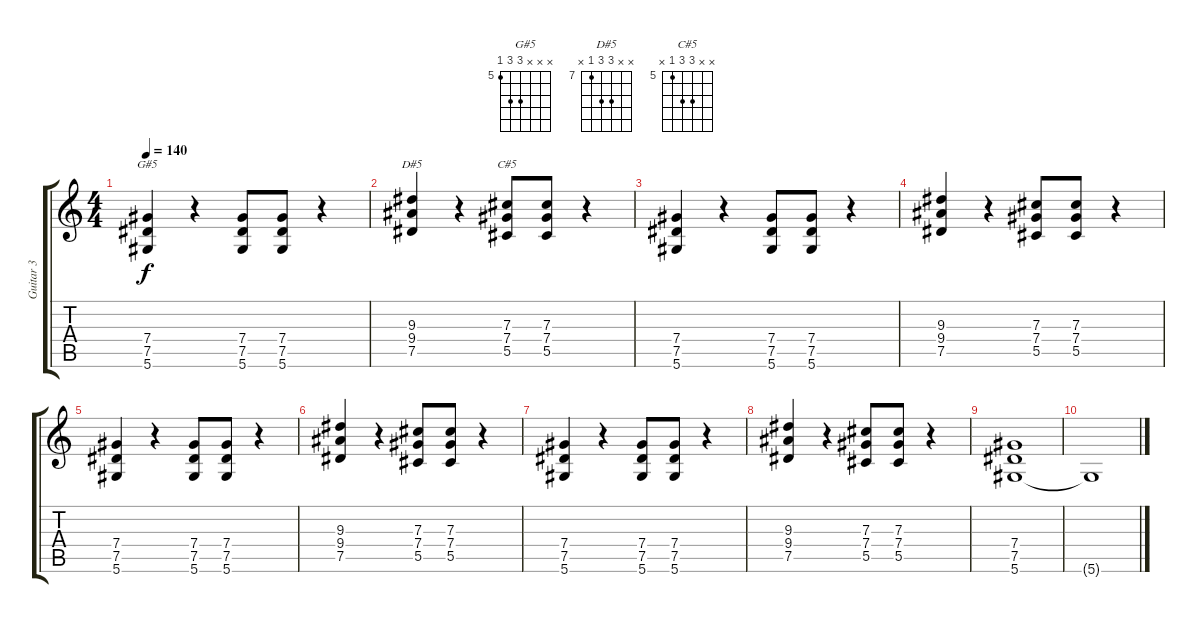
\track ("Guitar 3" "Guitar 3") {instrument overdrivenguitar}
\staff {score tabs}
\tuning (Eb4 Bb3 Gb3 Db3 Ab2 Eb2) {hide}
\chord ("G#5" x x x 7 7 5) {firstfret 5}
\chord ("D#5" x x 9 9 7 x) {firstfret 7}
\chord ("C#5" x x 7 7 5 x) {firstfret 5}
\ts (4 4)
\tempo 140
\clef g2
\ks c
(7.4 7.5 5.6).4{ch "G#5" dy f} r.4 (7.4 7.5 5.6).8 (7.4 7.5 5.6).8 r.4 |
(9.3 9.4 7.5).4{ch "D#5"} r.4 (7.3 7.4 5.5).8{ch "C#5"} (7.3 7.4 5.5).8 r.4 |
(7.4 7.5 5.6).4 r.4 (7.4 7.5 5.6).8 (7.4 7.5 5.6).8 r.4 |
(9.3 9.4 7.5).4 r.4 (7.3 7.4 5.5).8 (7.3 7.4 5.5).8 r.4 |
(7.4 7.5 5.6).4 r.4 (7.4 7.5 5.6).8 (7.4 7.5 5.6).8 r.4 |
(9.3 9.4 7.5).4 r.4 (7.3 7.4 5.5).8 (7.3 7.4 5.5).8 r.4 |
(7.4 7.5 5.6).4 r.4 (7.4 7.5 5.6).8 (7.4 7.5 5.6).8 r.4 |
(9.3 9.4 7.5).4 r.4 (7.3 7.4 5.5).8 (7.3 7.4 5.5).8 r.4 |
(7.4 7.5 5.6).1 |
5.6{t}.1
